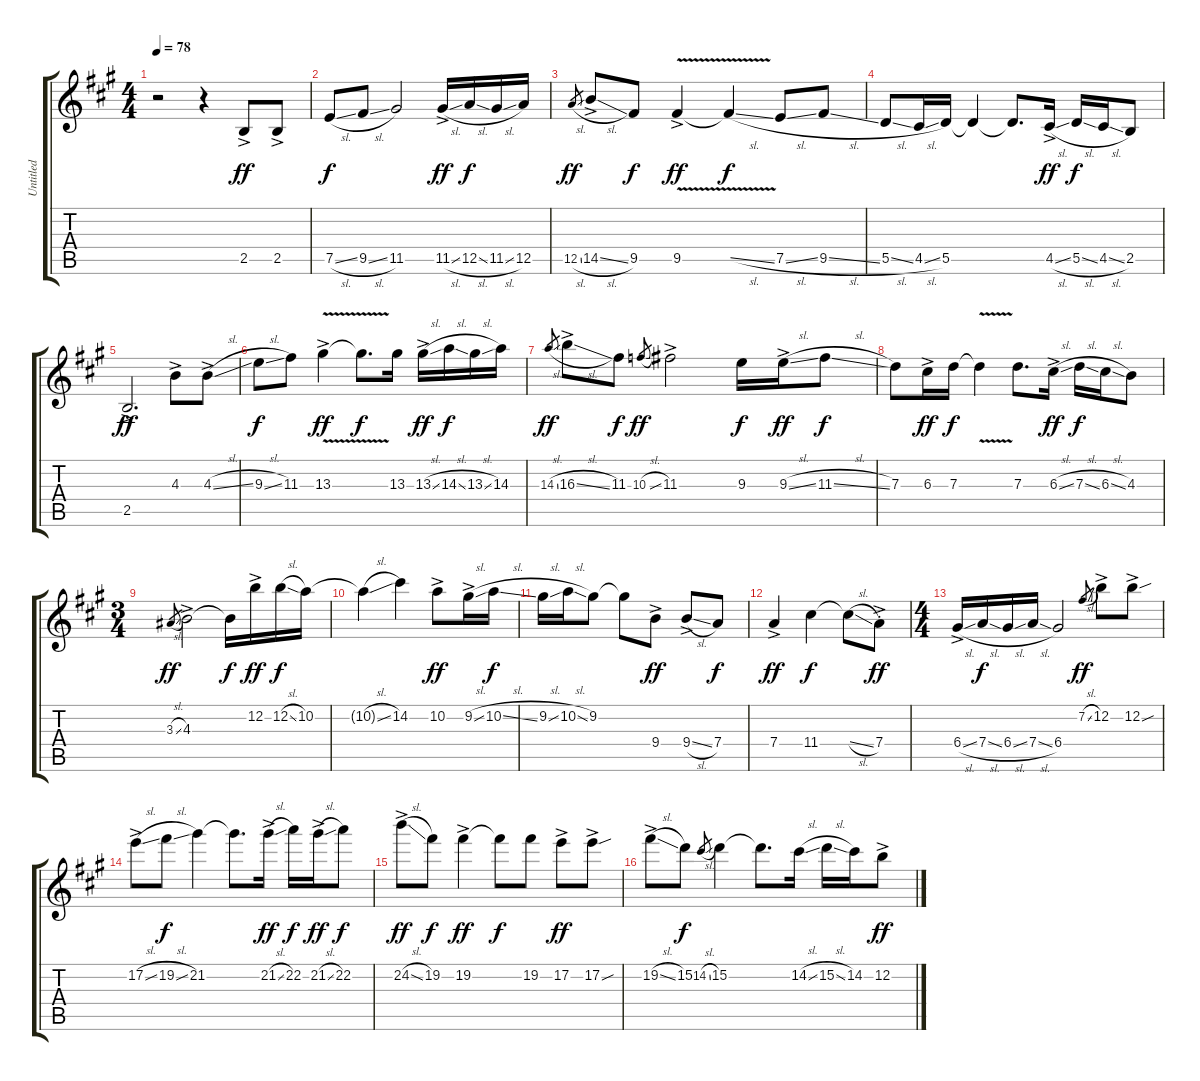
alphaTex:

\track ("Untitled" "Untitled") {instrument distortionguitar}
\staff {score tabs}
\tuning (E4 B3 G3 D3 A2 E2) {hide}
\ts (4 4)
\tempo 78
\clef g2
\ks a
r.2{dy ff instrument distortionguitar} r.4 2.5{ac}.8 2.5{ac}.8 |
7.5{sl}.8{dy f} 9.5{sl}.8 11.5.2 11.5{sl ac}.16{dy ff} 12.5{sl}.16{dy f} 11.5{sl}.16 12.5.16 |
12.5{sl}.8{gr dy ff} 14.5{sl ac}.8 9.5.8{dy f} 9.5{v ac}.4{dy ff} 9.5{sl t}.4{dy f} 7.5{sl}.8 9.5{sl}.8 |
5.5{sl}.8 4.5{sl}.16 5.5.16 5.5{t}.4 5.5{t}.8{d} 4.5{sl ac}.16{dy ff} 5.5{sl}.16{dy f} 4.5{sl}.16 2.5.8 |
2.5{ac}.2{d dy ff} 4.3{ac}.8 4.3{sl ac}.8 |
9.3{sl}.8{dy f} 11.3.8 13.3{v ac}.4{dy ff} 13.3{t}.8{d dy f} 13.3.16 13.3{sl ac}.16{dy ff} 14.3{sl}.16{dy f} 13.3{sl}.16 14.3.16 |
14.3{sl}.8{gr dy ff} 16.3{sl ac}.8 11.3.8{dy f} 10.3{sl}.8{gr dy ff} 11.3{ac}.2 9.3.16{dy f} 9.3{sl ac}.16{dy ff} 11.3{sl}.8{dy f} |
7.3.8 6.3{ac}.16{dy ff} 7.3.16{dy f} 7.3{v t}.4 7.3.8{d} 6.3{sl ac}.16{dy ff} 7.3{sl}.16{dy f} 6.3{sl}.16 4.3.8 |
\ts (3 4)
3.3{sl}.8{gr dy ff} 4.3{ac}.2 4.3{t}.16{dy f} 12.2{ac}.16{dy ff} 12.2{sl}.16{dy f} 10.2.16 |
10.2{sl t}.4 14.2.4 10.2{ac}.8{dy ff} 9.2{sl ac}.16 10.2{sl}.16{dy f} |
9.2{sl}.16 10.2{sl}.16 9.2.8 9.2{t}.8 9.4{ac}.8{dy ff} 9.4{sl ac}.8 7.4.8{dy f} |
7.4{ac}.4{dy ff} 11.4.4{dy f} 11.4{sl t}.8 7.4{ac st}.8{dy ff} |
\ts (4 4)
6.4{sl ac}.16 7.4{sl}.16{dy f} 6.4{sl}.16 7.4{sl}.16 6.4.2 7.2{sl}.8{gr dy ff} 12.2{ac}.8 12.2{sou ac}.8 |
17.2{sl ac}.8 19.2{sl}.8{dy f} 21.2.4 21.2{t}.8{d} 21.2{sl ac}.16{dy ff} 22.2.16{dy f} 21.2{sl ac}.16{dy ff} 22.2.8{dy f} |
24.2{sl ac}.8{dy ff} 19.2.8{dy f} 19.2{ac}.4{dy ff} 19.2{t}.8{dy f} 19.2.8 17.2{ac}.8{dy ff} 17.2{sou ac}.8 |
19.2{sl ac}.8 15.2.8{dy f} 14.2{sl}.8{gr} 15.2.4 15.2{t}.8{d} 14.2{sl}.16 15.2{sl}.16 14.2.16 12.2{ac}.8{dy ff}
